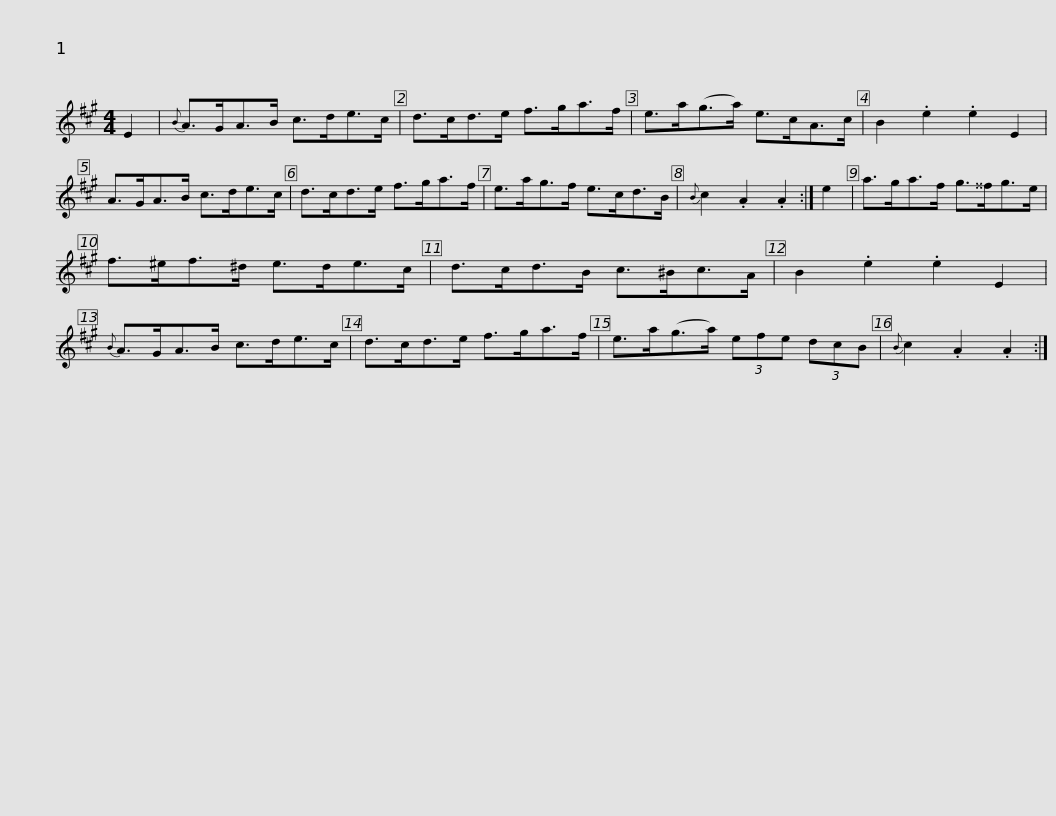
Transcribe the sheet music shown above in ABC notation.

X:1
L:1/8
M:4/4
I:linebreak $
K:A
V:1 treble
V:1
 E2 |{B} A>GA>B c>de>c | d>cd>e f>ga>f | e>a(g>a) e>cA>c | B2 .e2 .e2 E2 |$ %5
 A>GA>B c>de>c | d>cd>e f>ga>f | e>ag>f e>cd>B |{B} c2 .A2 .A2 :| e2 |$ %10
 a>ga>f g>^^fg>e | f>^ef>^d e>de>c | d>cd>B c>^Bc>A | B2 .e2 .e2 E2 |${B} A>GA>B c>de>c | %15
 d>cd>e f>ga>f | e>a(g>a) (3efe (3dcB |{B} c2 .A2 .A2 :| %18
